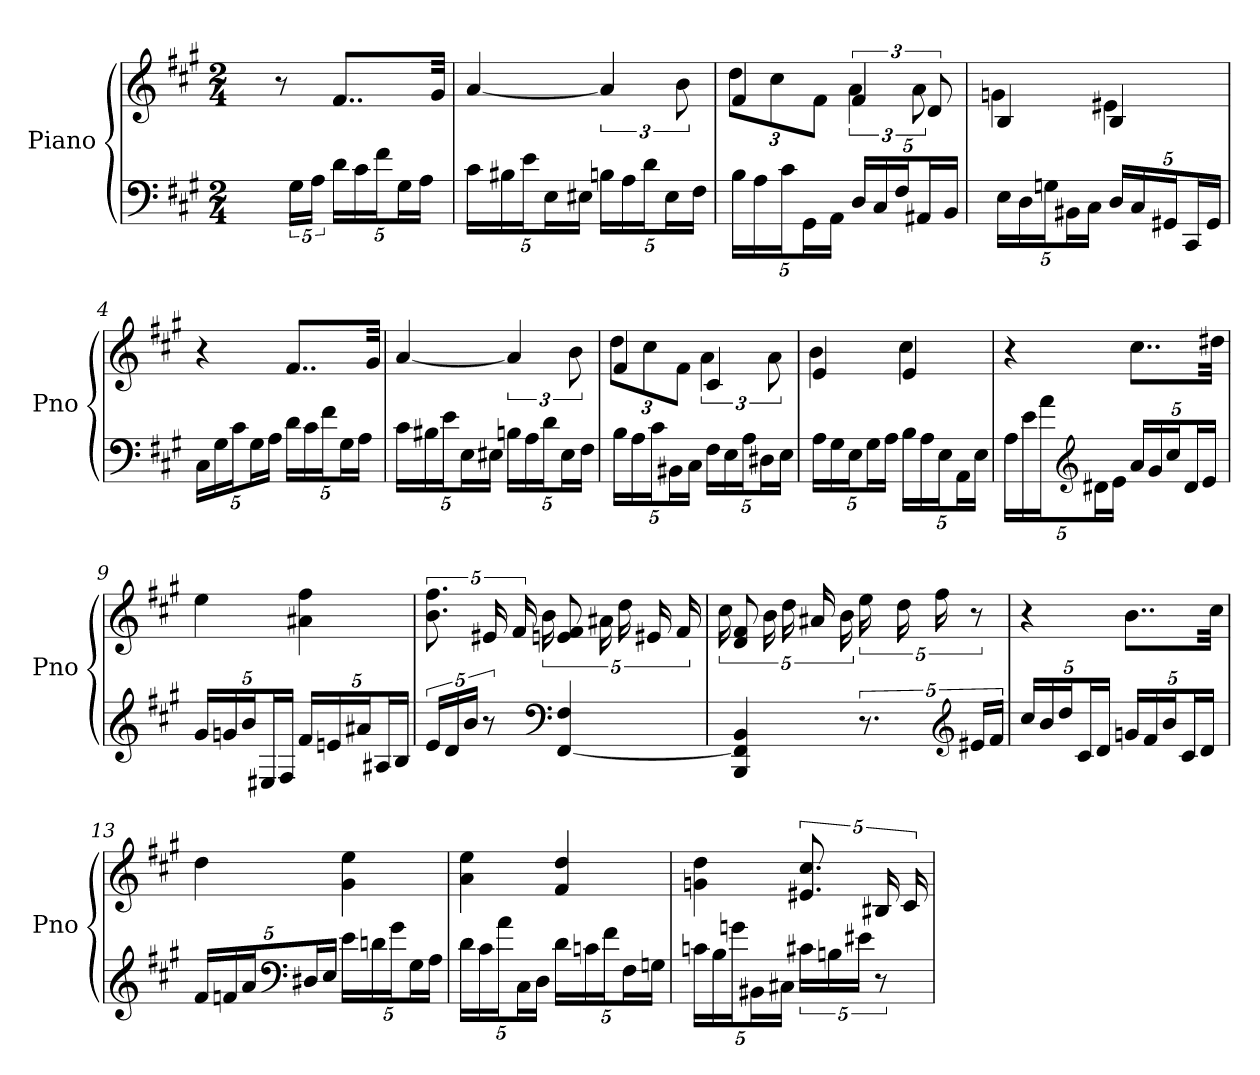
**kern	**kern
*part1	*part1
*staff2	*staff1
*I"Piano	*
*I'Pno	*
*clefF4	*clefG2
*k[f#c#g#]	*k[f#c#g#]
*f#:	*f#:
*M2/4	*M2/4
=	=
10.ryy	8ryy
.	8r
20G#\LL	.
20A\JJ	.
20d\LL	8..f#L
20c#\	.
20f#\J	.
20G#\L	.
20A\JJ	.
.	32g#Jkk
=1	=1
20c#\LL	[4a
20B#X\	.
20e\J	.
20E\L	.
20E#X\JJ	.
20Bn\LL	6a]
20A\	.
20d\J	.
20E#\L	.
.	12b
20F#\JJ	.
=2	=2
*	*^
20B\LL	4f#	12ddL
20A\	.	.
.	.	12cc#
20c#\J	.	.
20GG#\L	.	.
.	.	12f#J
20AA\JJ	.	.
20D/LL	6f#	6a
20C#/	.	.
20F#/J	.	.
20AA#X/L	.	.
.	12d	12a
20BB/JJ	.	.
=3	=3	=3
20E\LL	4B	4gn
20D\	.	.
20Gn\J	.	.
20BB#X\L	.	.
20C#\JJ	.	.
20D/LL	4B	4e#X
20C#/	.	.
20GG#X/J	.	.
20CC#/L	.	.
20GG#/JJ	.	.
*	*v	*v
=4	=4
20C#\LL	4r
20G#\	.
20c#\J	.
20G#\L	.
20A\JJ	.
20d\LL	8..f#L
20c#\	.
20f#\J	.
20G#\L	.
20A\JJ	.
.	32g#Jkk
=5	=5
20c#\LL	[4a
20B#X\	.
20e\J	.
20E\L	.
20E#X\JJ	.
20Bn\LL	6a]
20A\	.
20d\J	.
20E#\L	.
.	12b
20F#\JJ	.
=6	=6
*	*^
20B\LL	4f#	12ddL
20A\	.	.
.	.	12cc#
20c#\J	.	.
20BB#X\L	.	.
.	.	12f#J
20C#\JJ	.	.
20F#\LL	4c#	6a
20E\	.	.
20A\J	.	.
20D#X\L	.	.
.	.	12a
20E\JJ	.	.
=7	=7	=7
20A\LL	4e	4b
20G#\	.	.
20E\J	.	.
20G#\L	.	.
20A\JJ	.	.
20B\LL	4e	4cc#
20A\	.	.
20E\J	.	.
20AA\L	.	.
20E\JJ	.	.
*	*v	*v
=8	=8
20A\LL	4r
20e\	.
20a\J	.
*clefG2	*
20d#X\L	.
20e\JJ	.
20a/LL	8..cc#L
20g#/	.
20cc#/J	.
20d#/L	.
20e/JJ	.
.	32dd#XJkk
=9	=9
20g#/LL	4ee
20gn/	.
20b/J	.
20E#X/L	.
20F#/JJ	.
20f#/LL	4a#X 4ff#
20en/	.
20a#X/J	.
20A#X/L	.
20B/JJ	.
=10	=10
*	*^
20e/LL	10.b 10.ff#	4ryy
20d/	.	.
20b/JJ	.	.
10r	20e#X	.
.	20f#	.
*clefF4	*	*
[4FF# 4F#	8en 8f#	20b
.	.	20a#X
.	.	20dd
.	8ryy	.
.	.	20e#X
.	.	20f#
=11	=11	=11
4BBB 4FF#] 4BB	8d 8f#	20cc#
.	.	20b
.	.	20dd
.	8ryy	.
.	.	20a#X
.	.	20b
10.r	20ee	4ryy
.	20dd	.
.	20ff#	.
*clefG2	*	*
20e#X/LL	10r	.
20f#/JJ	.	.
*	*v	*v
=12	=12
20cc#/LL	4r
20b/	.
20dd/J	.
20c#/L	.
20d/JJ	.
20gn/LL	8..bL
20f#/	.
20b/J	.
20c#/L	.
20d/JJ	.
.	32cc#Jkk
=13	=13
20f#/LL	4dd
20fn/	.
20a/J	.
*clefF4	*
20D#X/L	.
20E/JJ	.
20e\LL	4g# 4ee
20dn\	.
20g#\J	.
20G#\L	.
20A\JJ	.
=14	=14
20d\LL	4a 4ee
20c#\	.
20a\J	.
20C#\L	.
20D\JJ	.
20d\LL	4f# 4dd
20cn\	.
20f#\J	.
20F#\L	.
20Gn\JJ	.
=15	=15
20cn\LL	4gn 4dd
20B\	.
20gn\J	.
20BB#X\L	.
20C#X\JJ	.
20c#X\LL	10.e#X 10.cc#
20Bn\	.
20e#X\JJ	.
10r	20B#X
.	20c#
=	=
*-	*-
